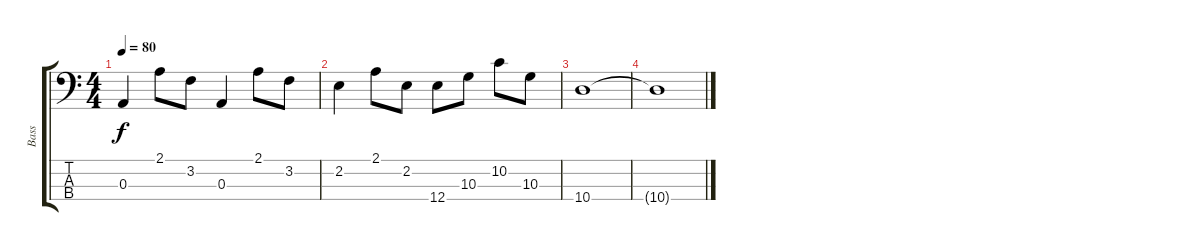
\track ("Bass" "Bass") {instrument fretlessbass}
\staff {score tabs}
\tuning (G2 D2 A1 E1) {hide}
\ts (4 4)
\tempo 80
\clef f4
\ks c
0.3.4{dy f} 2.1.8 3.2.8 0.3.4 2.1.8 3.2.8 |
2.2.4 2.1.8 2.2.8 12.4.8 10.3.8 10.2.8 10.3.8 |
10.4.1{volume 0} |
10.4{t}.1
